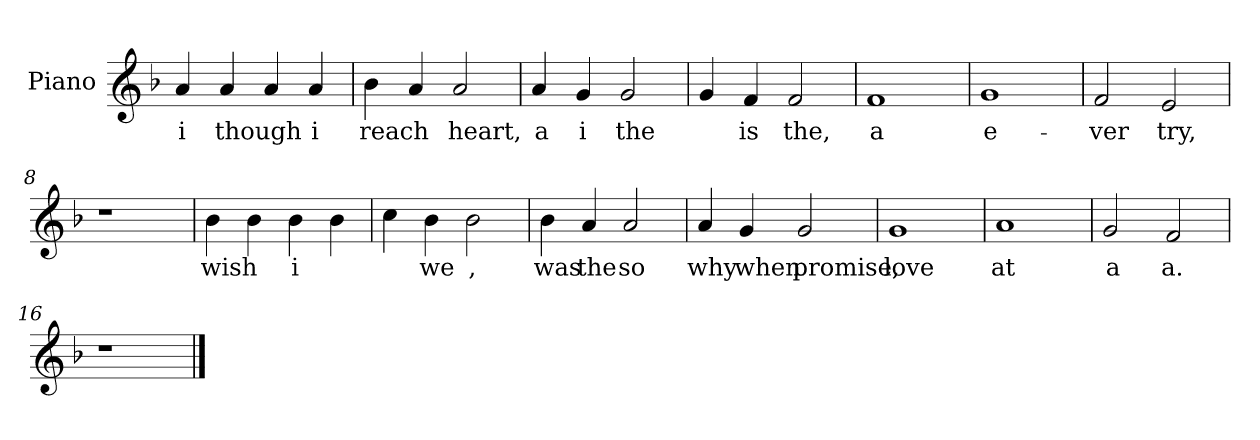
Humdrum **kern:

**kern	**text
*part1	*part1
*staff1	*staff1
*I"Piano	*
*I'Pno.	*
*clefG2	*
*k[b-]	*
*F:	*
=1	=1
4a/	i
4a/	though
4a/	--
4a/	i
=2	=2
4b-\	reach
4a/	--
2a/	heart,
=3	=3
4a/	a
4g/	i
2g/	the
=4	=4
4g/	--
4f/	is
2f/	the,
=5	=5
1f	a
=6	=6
1g	e-
=7	=7
2f/	-ver
2e/	try,
=8	=8
1r	.
=9	=9
4b-\	wish
4b-\	--
4b-\	i
4b-\	--
=10	=10
4cc\	--
4b-\	we
2b-\	-,
=11	=11
4b-\	was
4a/	the
2a/	so
=12	=12
4a/	why
4g/	when
2g/	promise,
=13	=13
1g	love
=14	=14
1a	at
=15	=15
2g/	a
2f/	a.
=16	=16
1r	.
==	==
*-	*-
